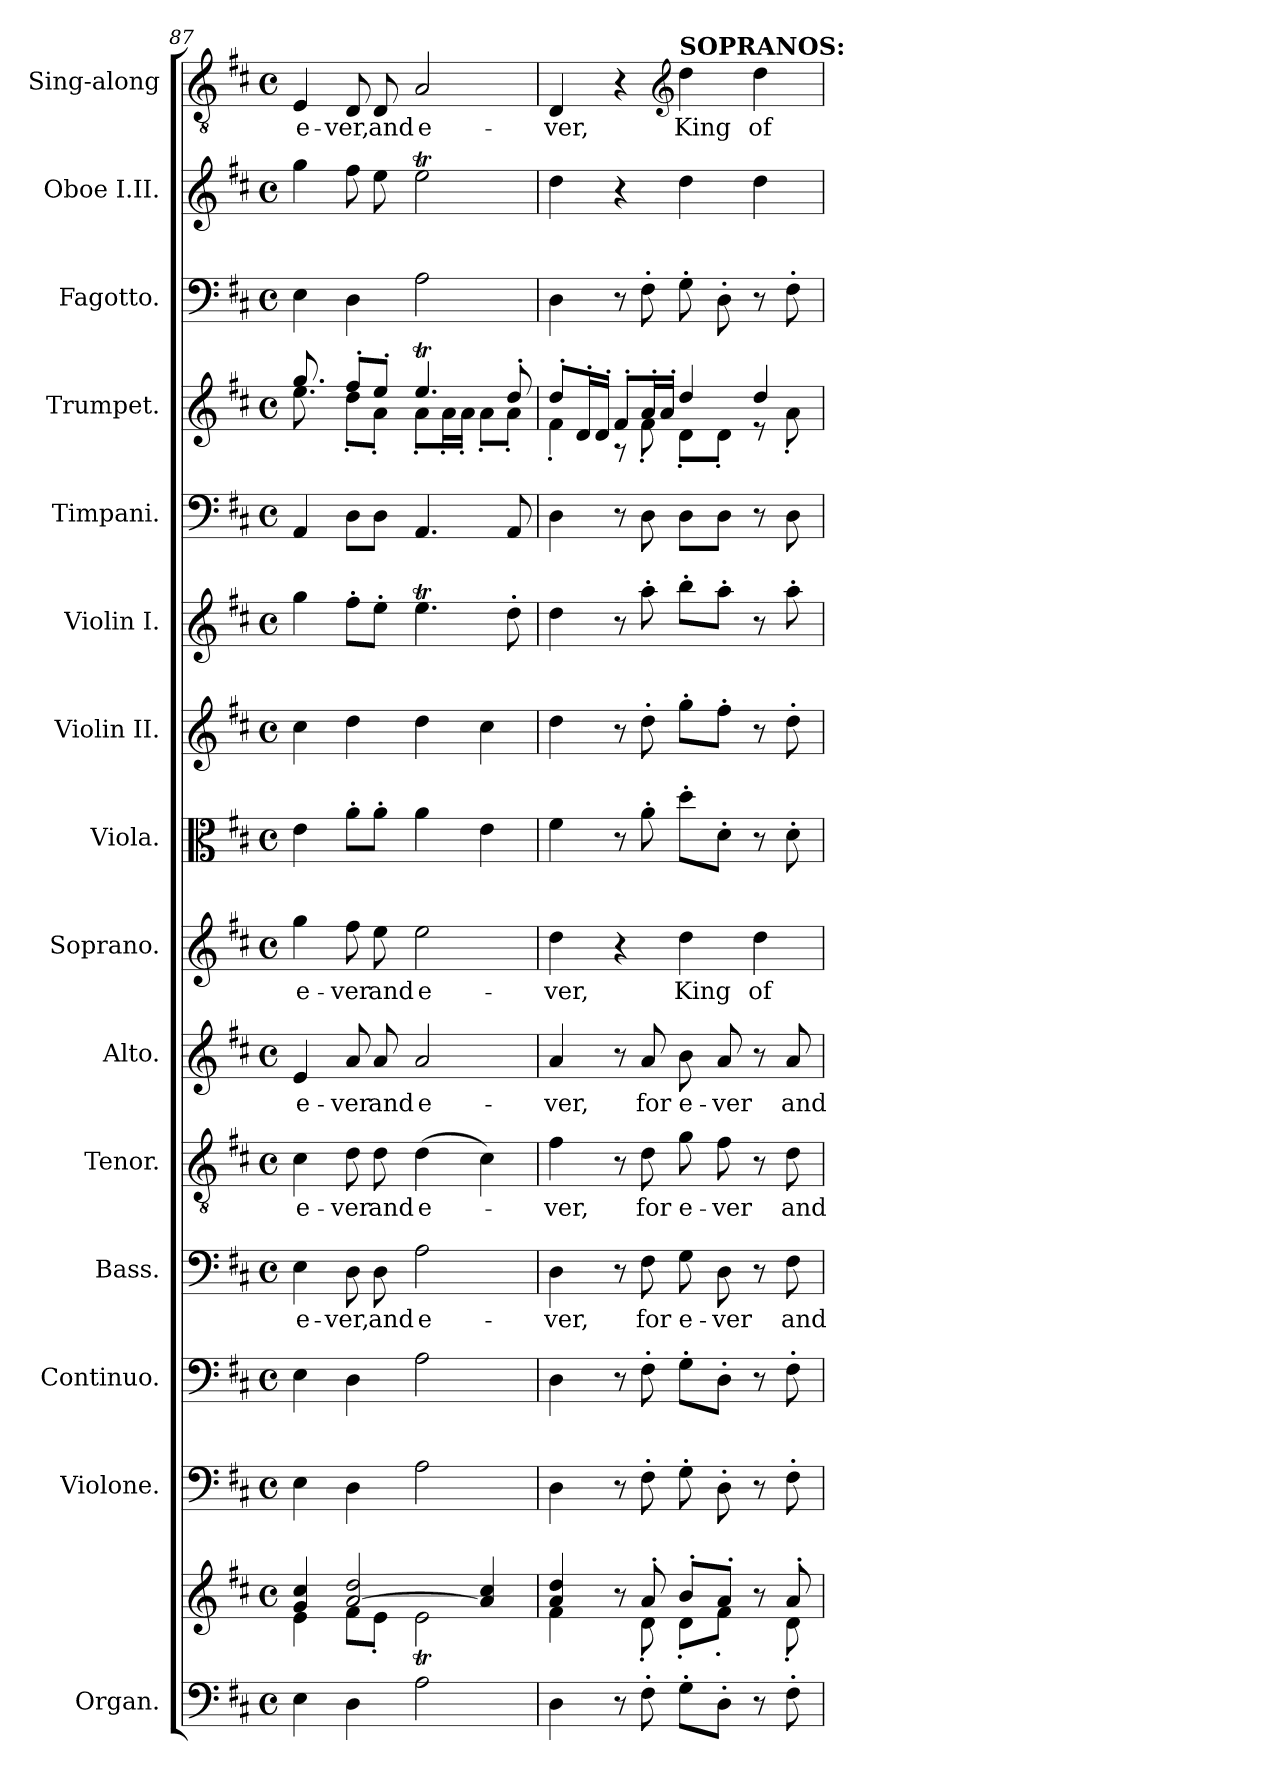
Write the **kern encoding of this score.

**kern	**kern	**text	**kern	**kern	**kern	**text	**kern	**text	**kern	**text	**kern	**text	**kern	**kern	**kern	**kern	**kern	**kern	**kern	**kern	**text
*part15	*part15	*part15	*part14	*part13	*part12	*part12	*part11	*part11	*part10	*part10	*part9	*part9	*part8	*part7	*part6	*part5	*part4	*part3	*part2	*part1	*part1
*staff16	*staff15	*staff15	*staff14	*staff13	*staff12	*staff12	*staff11	*staff11	*staff10	*staff10	*staff9	*staff9	*staff8	*staff7	*staff6	*staff5	*staff4	*staff3	*staff2	*staff1	*staff1
*I"Organ.	*	*	*I"Violone.	*I"Continuo.	*I"Bass.	*	*I"Tenor.	*	*I"Alto.	*	*I"Soprano.	*	*I"Viola.	*I"Violin II.	*I"Violin I.	*I"Timpani.	*I"Trumpet.	*I"Fagotto.	*I"Oboe I.II.	*I"Sing-along	*
*	*	*	*	*	*	*	*	*	*	*	*	*	*	*	*	*I'Timp	*I'Tpt	*	*I'Ob	*	*
!!LO:PB:g=z
*clefF4	*clefG2	*	*clefF4	*clefF4	*clefF4	*	*clefGv2	*	*clefG2	*	*clefG2	*	*clefC3	*clefG2	*clefG2	*clefF4	*clefG2	*clefF4	*clefG2	*clefGv2	*
*	*	*	*ITrd7c12	*	*	*	*	*	*	*	*	*	*	*	*	*	*	*	*	*	*
*k[f#c#]	*k[f#c#]	*	*k[f#c#]	*k[f#c#]	*k[f#c#]	*	*k[f#c#]	*	*k[f#c#]	*	*k[f#c#]	*	*k[f#c#]	*k[f#c#]	*k[f#c#]	*k[f#c#]	*k[f#c#]	*k[f#c#]	*k[f#c#]	*k[f#c#]	*
*M4/4	*M4/4	*	*M4/4	*M4/4	*M4/4	*	*M4/4	*	*M4/4	*	*M4/4	*	*M4/4	*M4/4	*M4/4	*M4/4	*M4/4	*M4/4	*M4/4	*M4/4	*
*met(c)	*met(c)	*	*met(c)	*met(c)	*met(c)	*	*met(c)	*	*met(c)	*	*met(c)	*	*met(c)	*met(c)	*met(c)	*met(c)	*met(c)	*met(c)	*met(c)	*met(c)	*
=87	=87	=87	=87	=87	=87	=87	=87	=87	=87	=87	=87	=87	=87	=87	=87	=87	=87	=87	=87	=87	=87
*	*^	*	*	*	*	*	*	*	*	*	*	*	*	*	*	*	*	*	*	*	*
!	!	!	!LO:LY:b	!	!	!	!LO:LY:b	!	!LO:LY:b	!	!LO:LY:b	!	!LO:LY:b	!	!	!	!	!	!	!	!	!LO:LY:b
*	*	*	*	*	*	*	*	*	*	*	*	*	*	*	*	*	*	*^	*	*	*	*
4E\	4g!/ 4cc#!/	4e!\	.	4EE\	4E\	4E\	e-	4c#\	e-	4e/	e-	4gg\	e-	4e\	4cc#\	4gg\	4AA/	8.gg/	8.ee\	4E\	4gg\	4E/	e-
.	.	.	.	.	.	.	.	.	.	.	.	.	.	.	.	.	.	16ryy	16ryy	.	.	.	.
!	!	!	!	!	!	!	!LO:LY:b	!	!LO:LY:b	!	!LO:LY:b	!	!LO:LY:b	!	!	!	!	!	!	!	!	!	!LO:LY:b
4D\	[2a!/ 2dd!/	8f#!\L	.	4DD\	4D\	8D\	-ver,	8d\	-ver	8a/	-ver	8ff#\	-ver	8a'\L	4dd\	8ff#'\L	8D\L	8ff#'/L	8dd'\L	4D\	8ff#\	8D/	-ver,
!	!	!	!	!	!	!	!LO:LY:b	!	!LO:LY:b	!	!LO:LY:b	!	!LO:LY:b	!	!	!	!	!	!	!	!	!	!LO:LY:b
.	.	8e'!\J	.	.	.	8D\	and	8d\	and	8a/	and	8ee\	and	8a'\J	.	8ee'\J	8D\J	8ee'/J	8a'\J	.	8ee\	8D/	and
!	!	!	!	!	!	!	!LO:LY:b	!	!LO:LY:b	!	!LO:LY:b	!	!LO:LY:b	!	!	!	!	!	!	!	!	!	!LO:LY:b
2A\	.	2eT!\	.	2AA\	2A\	2A\	e-	(>4d\	e-	2a/	e-	2ee\	e-	4a\	4dd\	4.eeT\	4.AA/	4.eeT/	8a'\L	2A\	2eeT\	2A/	e-
.	.	.	.	.	.	.	.	.	.	.	.	.	.	.	.	.	.	.	16a'\L	.	.	.	.
.	.	.	.	.	.	.	.	.	.	.	.	.	.	.	.	.	.	.	16a'\JJ	.	.	.	.
.	4a!/] 4cc#!/	.	.	.	.	.	.	4c#\)	.	.	.	.	.	4e\	4cc#\	.	.	.	8a'\L	.	.	.	.
.	.	.	.	.	.	.	.	.	.	.	.	.	.	.	.	8dd'\	8AA/	8dd'/	8a'\J	.	.	.	.
=88	=88	=88	=88	=88	=88	=88	=88	=88	=88	=88	=88	=88	=88	=88	=88	=88	=88	=88	=88	=88	=88	=88	=88
!	!	!	!	!	!	!	!LO:LY:b	!	!LO:LY:b	!	!LO:LY:b	!	!LO:LY:b	!	!	!	!	!	!	!	!	!	!LO:LY:b
4D\	4a!/ 4dd!/	4f#!\	.	4DD\	4D\	4D\	-ver,	4f#\	-ver,	4a/	-ver,	4dd\	-ver,	4f#\	4dd\	4dd\	4D\	8dd'/L	4f#'\	4D\	4dd\	4D/	-ver,
.	.	.	.	.	.	.	.	.	.	.	.	.	.	.	.	.	.	16d'/L	.	.	.	.	.
.	.	.	.	.	.	.	.	.	.	.	.	.	.	.	.	.	.	16d'/JJ	.	.	.	.	.
8r	8r	8ryy	.	8r	8r	8r	.	8r	.	8r	.	4r	.	8r	8r	8r	8r	8f#'/L	8r	8r	4r	4r	.
!	!	!	!	!	!	!	!LO:LY:b	!	!LO:LY:b	!	!LO:LY:b	!	!	!	!	!	!	!	!	!	!	!	!
8F#'\	8a'!/	8d'!\	.	8FF#'\	8F#'\	8F#\	for	8d\	for	8a/	for	.	.	8a'\	8dd'\	8aa'\	8D\	16a'/L	8f#'\	8F#'\	.	.	.
.	.	.	.	.	.	.	.	.	.	.	.	.	.	.	.	.	.	16a'/JJ	.	.	.	.	.
*	*	*	*	*	*	*	*	*	*	*	*	*	*	*	*	*	*	*	*	*	*	*clefG2	*
!	!	!	!	!	!	!	!	!	!	!	!	!	!	!	!	!	!	!	!	!	!	!LO:TX:a:B:t=SOPRANOS&colon;	!
!	!	!	!	!	!	!	!LO:LY:b	!	!LO:LY:b	!	!LO:LY:b	!	!LO:LY:b	!	!	!	!	!	!	!	!	!	!LO:LY:b
8G'\L	8b'!/L	8d'!\L	.	8GG'\	8G'\L	8G\	e-	8g\	e-	8b\	e-	4dd\	King	8dd'\L	8gg'\L	8bb'\L	8D\L	4dd/	8d'\L	8G'\	4dd\	4dd\	King
!	!	!	!	!	!	!	!LO:LY:b	!	!LO:LY:b	!	!LO:LY:b	!	!	!	!	!	!	!	!	!	!	!	!
8D'\J	8a'!/J	8f#'!\J	.	8DD'\	8D'\J	8D\	-ver	8f#\	-ver	8a/	-ver	.	.	8d'\J	8ff#'\J	8aa'\J	8D\J	.	8d'\J	8D'\	.	.	.
!	!	!	!	!	!	!	!	!	!	!	!	!	!LO:LY:b	!	!	!	!	!	!	!	!	!	!LO:LY:b
8r	8r	8ryy	.	8r	8r	8r	.	8r	.	8r	.	4dd\	of	8r	8r	8r	8r	4dd/	8r	8r	4dd\	4dd\	of
!	!	!	!	!	!	!	!LO:LY:b	!	!LO:LY:b	!	!LO:LY:b	!	!	!	!	!	!	!	!	!	!	!	!
8F#'\	8a'!/	8d'!\	.	8FF#'\	8F#'\	8F#\	and	8d\	and	8a/	and	.	.	8d'\	8dd'\	8aa'\	8D\	.	8a'\	8F#'\	.	.	.
*	*v	*v	*	*	*	*	*	*	*	*	*	*	*	*	*	*	*	*v	*v	*	*	*	*
=	=	=	=	=	=	=	=	=	=	=	=	=	=	=	=	=	=	=	=	=	=
*-	*-	*-	*-	*-	*-	*-	*-	*-	*-	*-	*-	*-	*-	*-	*-	*-	*-	*-	*-	*-	*-
